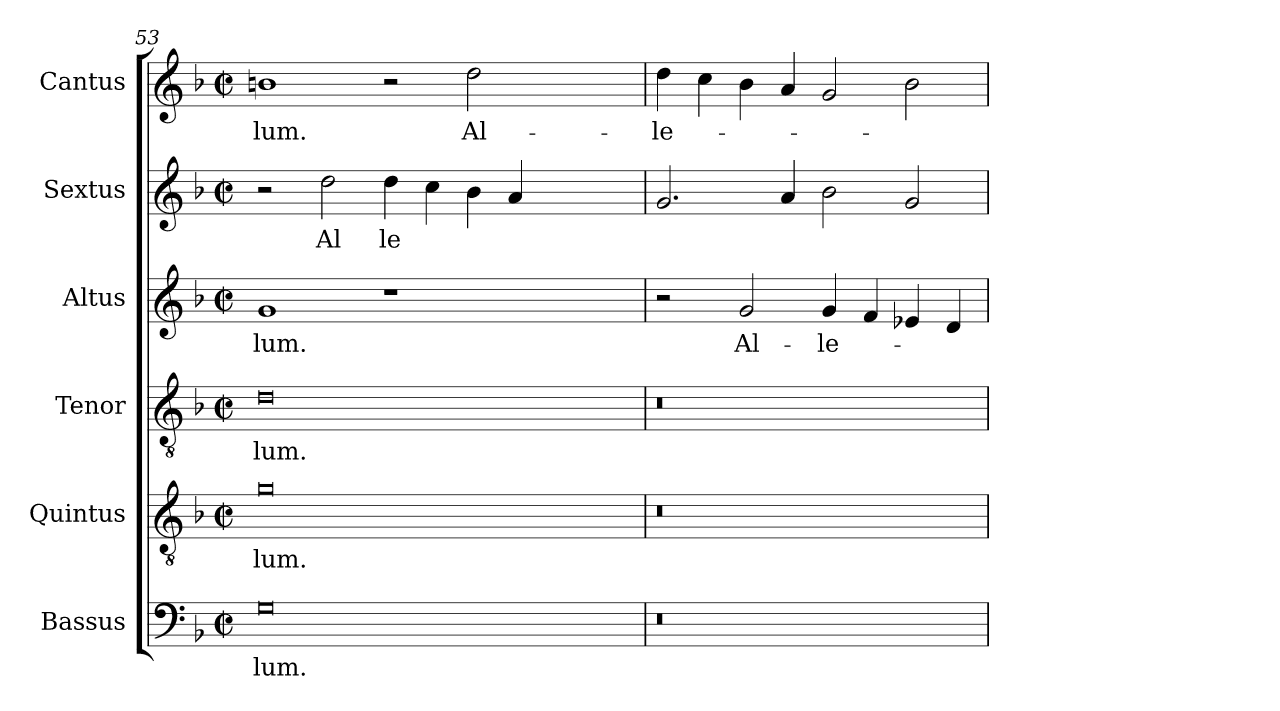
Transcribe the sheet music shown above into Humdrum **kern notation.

**kern	**text	**kern	**text	**kern	**text	**kern	**text	**kern	**text	**kern	**text
*part6	*part6	*part5	*part5	*part4	*part4	*part3	*part3	*part2	*part2	*part1	*part1
*staff6	*staff6	*staff5	*staff5	*staff4	*staff4	*staff3	*staff3	*staff2	*staff2	*staff1	*staff1
*I"Bassus	*	*I"Quintus	*	*I"Tenor	*	*I"Altus	*	*I"Sextus	*	*I"Cantus	*
*clefF4	*	*clefGv2	*	*clefGv2	*	*clefG2	*	*clefG2	*	*clefG2	*
*k[b-]	*	*k[b-]	*	*k[b-]	*	*k[b-]	*	*k[b-]	*	*k[b-]	*
*F:	*	*F:	*	*F:	*	*F:	*	*F:	*	*F:	*
*M2/2	*	*M2/2	*	*M2/2	*	*M2/2	*	*M2/2	*	*M2/2	*
*met(c|)	*	*met(c|)	*	*met(c|)	*	*met(c|)	*	*met(c|)	*	*met(c|)	*
=53	=53	=53	=53	=53	=53	=53	=53	=53	=53	=53	=53
!	!LO:LY:b:cj	!	!LO:LY:b:cj	!	!LO:LY:b:cj	!	!LO:LY:b:cj	!	!	!	!LO:LY:b:cj
0G	-lum.	0g	lum.	0d	lum.	1g	lum.	2r	.	1bn	-lum.
!	!	!	!	!	!	!	!	!	!LO:LY:b:cj	!	!
.	.	.	.	.	.	.	.	2dd\	Al	.	.
!	!	!	!	!	!	!LO:N:vis=1	!	!	!LO:LY:b:cj	!	!
.	.	.	.	.	.	0r	.	4dd\	le	2r	.
.	.	.	.	.	.	.	.	4cc\	.	.	.
!	!	!	!	!	!	!	!	!	!	!	!LO:LY:b:cj
.	.	.	.	.	.	.	.	4b-\	.	2dd\	Al-
.	.	.	.	.	.	.	.	4a/	.	.	.
1ryy	.	1ryy	.	1ryy	.	.	.	1ryy	.	1ryy	.
!!LO:LB:g=z
=54	=54	=54	=54	=54	=54	=54	=54	=54	=54	=54	=54
!	!	!	!	!	!	!	!	!	!	!	!LO:LY:b:cj
0r	.	0r	.	0r	.	2r	.	2.g/	.	4dd\	-le-
.	.	.	.	.	.	.	.	.	.	4cc\	.
!	!	!	!	!	!	!	!LO:LY:b:cj	!	!	!	!
.	.	.	.	.	.	2g/	Al-	.	.	4b-\	.
.	.	.	.	.	.	.	.	4a/	.	4a/	.
!	!	!	!	!	!	!	!LO:LY:b:cj	!	!	!	!
.	.	.	.	.	.	4g/	-le-	2b-\	.	2g/	.
.	.	.	.	.	.	4f/	.	.	.	.	.
.	.	.	.	.	.	4e-X/	.	2g/	.	2b-\	.
.	.	.	.	.	.	4d/	.	.	.	.	.
=	=	=	=	=	=	=	=	=	=	=	=
*-	*-	*-	*-	*-	*-	*-	*-	*-	*-	*-	*-
